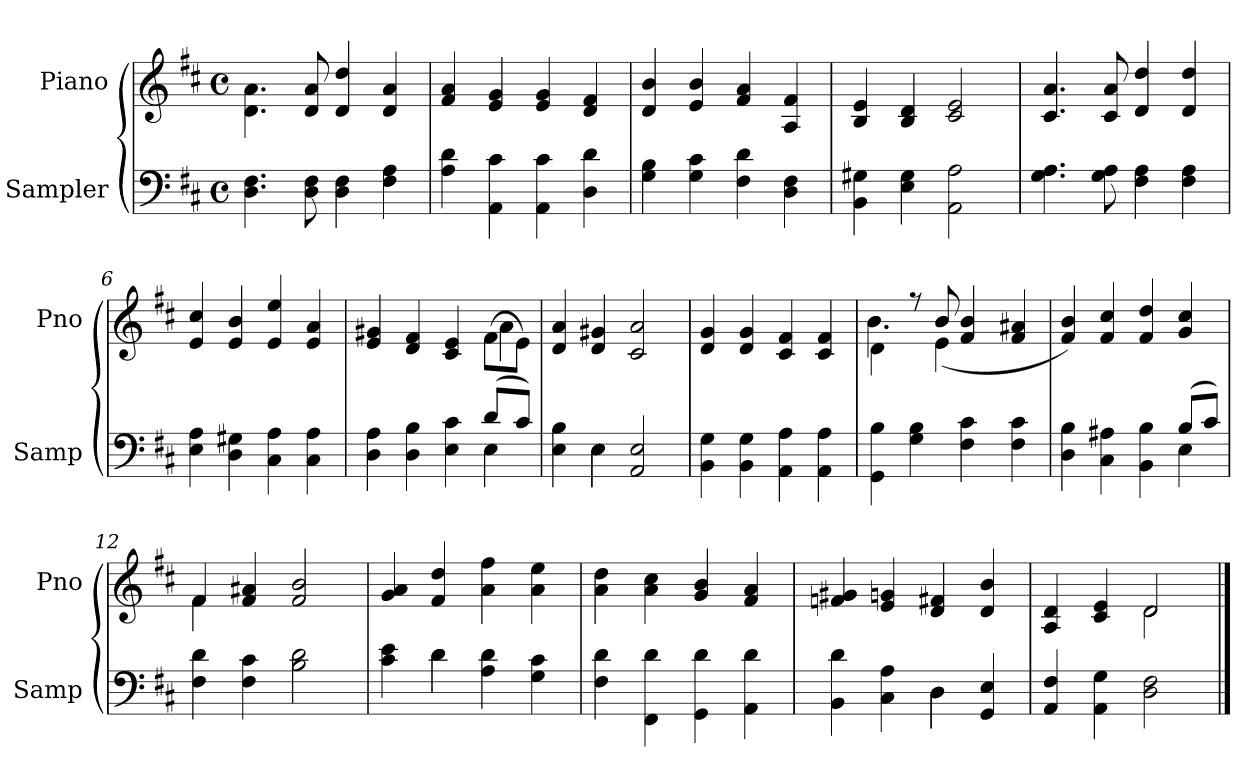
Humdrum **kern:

**kern	**kern
*part2	*part1
*staff2	*staff1
*I"Sampler	*I"Piano
*I'Samp	*I'Pno
*clefF4	*clefG2
*k[f#c#]	*k[f#c#]
*D:	*D:
*M4/4	*M4/4
*met(c)	*met(c)
=1	=1
4.D 4.F#	4.d\ 4.a\
8D 8F#	8d 8a
4D 4F#	4d 4dd
4F# 4A	4d 4a
=2	=2
4A 4d	4f# 4a
4AA 4c#	4e 4g
4AA 4c#	4e 4g
4D 4d	4d 4f#
=3	=3
4G 4B	4d 4b
4G 4c#	4e 4b
4F# 4d	4f# 4a
4D 4F#	4A 4f#
=4	=4
4BB 4G#X	4B 4e
4E 4G#	4B 4d
2AA 2A	2c# 2e
=5	=5
4.G 4.A	4.c# 4.a
8G 8A	8c# 8a
4F# 4A	4d 4dd
4F# 4A	4d 4dd
=6	=6
4E 4A	4e 4cc#
4D 4G#X	4e 4b
4C# 4A	4e 4ee
4C# 4A	4e 4a
=7	=7
*^	*^
4D 4A	2.ryy	4e 4g#X	2.ryy
4D 4B	.	4d 4f#	.
4E 4c#	.	4c# 4e	.
(8d/L	4E	(8f#\L	4a
8c#/J)	.	8e\J)	.
*	*	*v	*v
=8	=8	=8
4E 4B	4ryy	4d 4a
4E\	4E	4d 4g#X
2AA/ 2E/	2ryy	2c# 2a
*v	*v	*
=9	=9
4BB 4G	4d 4g
4BB 4G	4d 4g
4AA 4A	4c# 4f#
4AA 4A	4c# 4f#
=10	=10
*	*^
4GG 4B	4d\	4.b
4G 4B	8r	.
.	8b/	(4e
4F# 4c#	4f# 4b	.
.	.	4.ryy
4F# 4c#	4f# 4a#X	.
*	*v	*v
=11	=11
*^	*
4D 4B	2.ryy	4f# 4b)
4C# 4A#X	.	4f# 4cc#
4BB 4B	.	4f# 4dd
(8B/L	4E	4g 4cc#
8c#/J)	.	.
*v	*v	*
=12	=12
*	*^
4F# 4d	4f#/	4f#
4F# 4c#	4f# 4a#X	2.ryy
2B 2d	2f# 2b	.
*	*v	*v
=13	=13
*^	*
4c# 4e	4ryy	4g 4a
4d\	4d	4f# 4dd
4A 4d	2ryy	4a 4ff#
4G 4c#	.	4a 4ee
*v	*v	*
=14	=14
4F# 4d	4a 4dd
4FF# 4d	4a 4cc#
4GG 4d	4g 4b
4AA 4d	4f# 4a
=15	=15
*^	*
4BB 4d	2ryy	4fn 4g#X
4C# 4A	.	4e 4gn
4D\	4D	4d 4f#X
4GG 4E	4ryy	4d 4b
*v	*v	*
=16	=16
*	*^
4AA 4F#	4A 4d	2ryy
4AA 4G	4c# 4e	.
2D 2F#	2d/	2d
*	*v	*v
==	==
*-	*-
